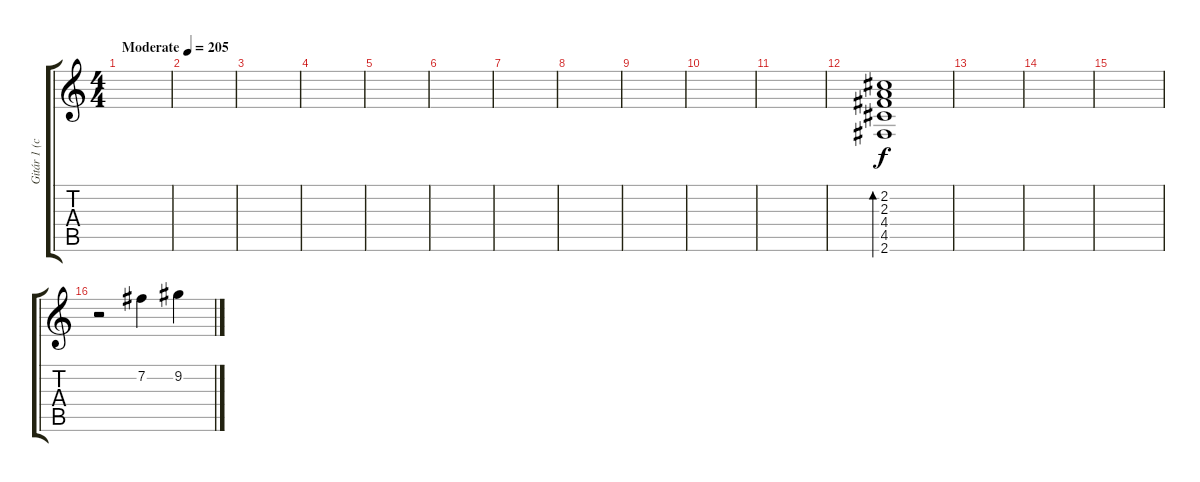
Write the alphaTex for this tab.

\track ("Gitár 1 (clean)" "Gitár 1 (c") {instrument acousticguitarsteel}
\staff {score tabs}
\tuning (E4 B3 G3 D3 A2 E2) {hide}
\ts (4 4)
\tempo (205 "Moderate")
\clef g2
\ks c
|
|
|
|
|
|
|
|
|
|
|
(2.2 2.3 4.4 4.5 2.6).1{bd 240} |
|
|
|
r.2 7.2.4 9.2.4
